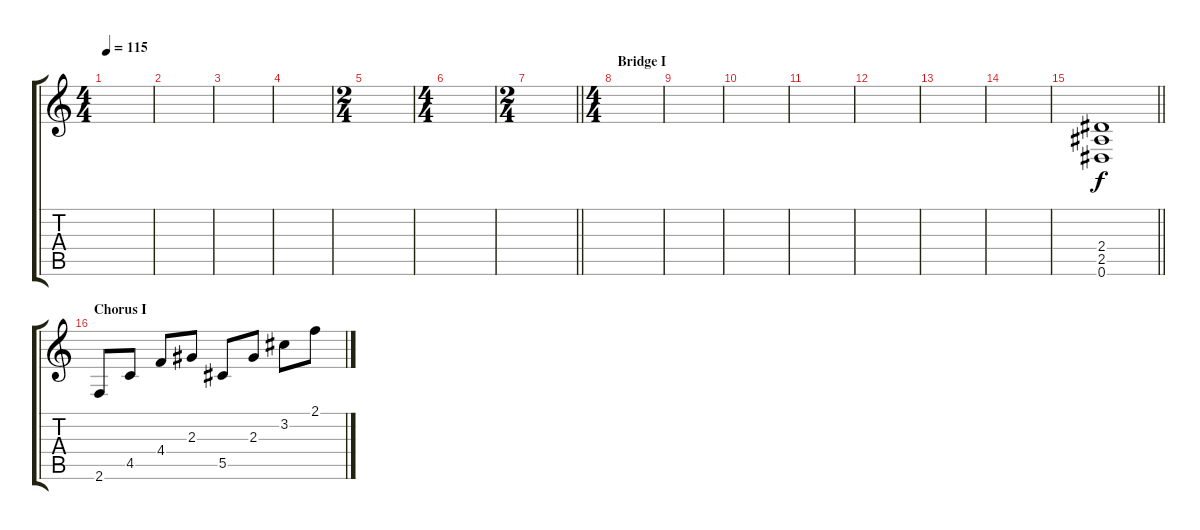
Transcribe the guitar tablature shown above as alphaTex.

\track "" {instrument distortionguitar}
\staff {score tabs}
\tuning (Eb4 Bb3 Gb3 Db3 Ab2 Eb2) {hide}
\ts (4 4)
\tempo 115
\clef g2
\ks c
|
|
|
|
\ts (2 4)
|
\ts (4 4)
|
\ts (2 4)
\barLineRight lightlight
|
\ts (4 4)
\section ("" "Bridge I")
|
|
|
|
|
|
|
\barLineRight lightlight
(2.4 2.5 0.6).1 |
\section ("" "Chorus I")
2.6.8 4.5.8 4.4.8 2.3.8 5.5.8 2.3.8 3.2.8 2.1.8
